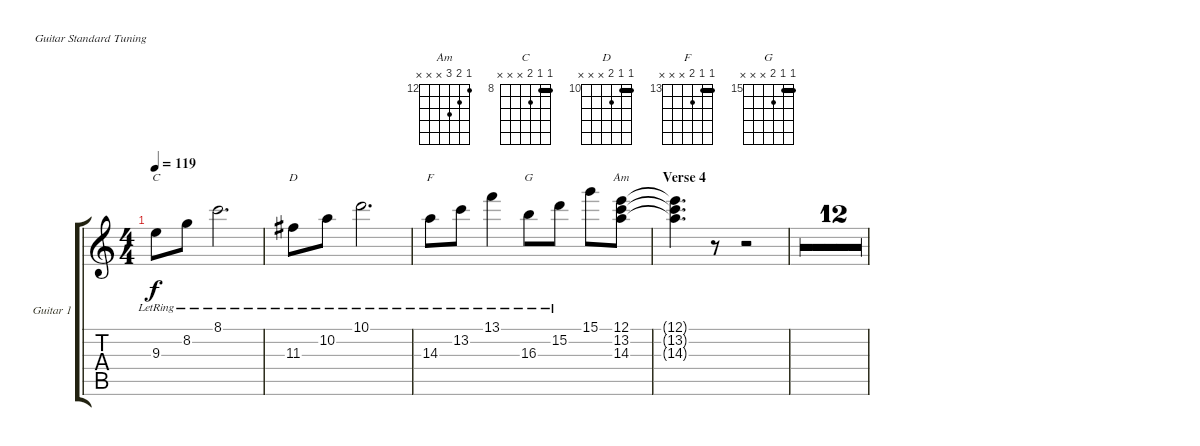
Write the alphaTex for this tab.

\defaultSystemsLayout 4
\bracketExtendMode groupsimilarinstruments
\useSystemSignSeparator
\multiBarRest
\multiTrackTrackNamePolicy allsystems
\firstSystemTrackNameMode fullname
\firstSystemTrackNameOrientation horizontal
\otherSystemsTrackNameOrientation horizontal
\defaultBarNumberDisplay FirstOfSystem
\track ("Guitar 1" "Gtr. 1") {multiBarRest instrument overdrivenguitar}
\staff {score tabs}
\tuning (E4 B3 G3 D3 A2 E2)
\chord ("Am" 12 13 14 x x x) {firstfret 12}
\chord ("C" 8 8 9 x x x) {firstfret 8 barre 8}
\chord ("D" 10 10 11 x x x) {firstfret 10 barre 10}
\chord ("F" 13 13 14 x x x) {firstfret 13 barre 13}
\chord ("G" 15 15 16 x x x) {firstfret 15 barre 15}
\ts (4 4)
\tempo 119
\clef g2
\ks aminor
9.3{lr}.8{ch "C" dy f} 8.2{lr}.8 8.1{lr}.2{d} |
11.3{lr}.8{ch "D"} 10.2{lr}.8 10.1{lr}.2{d} |
14.3{lr}.8{ch "F"} 13.2{lr}.8 13.1{lr}.4 16.3{lr}.8{ch "G"} 15.2{lr}.8 15.1.8 (12.1 13.2 14.3).8{ch "Am"} |
\section ("" "Verse 4")
(14.3{t} 13.2{t} 12.1{t}).4{d} r.8 r.2 |
r.1 |
r.1 |
r.1 |
r.1 |
r.1 |
r.1 |
r.1 |
r.1 |
r.1 |
r.1 |
r.1 |
r.1
